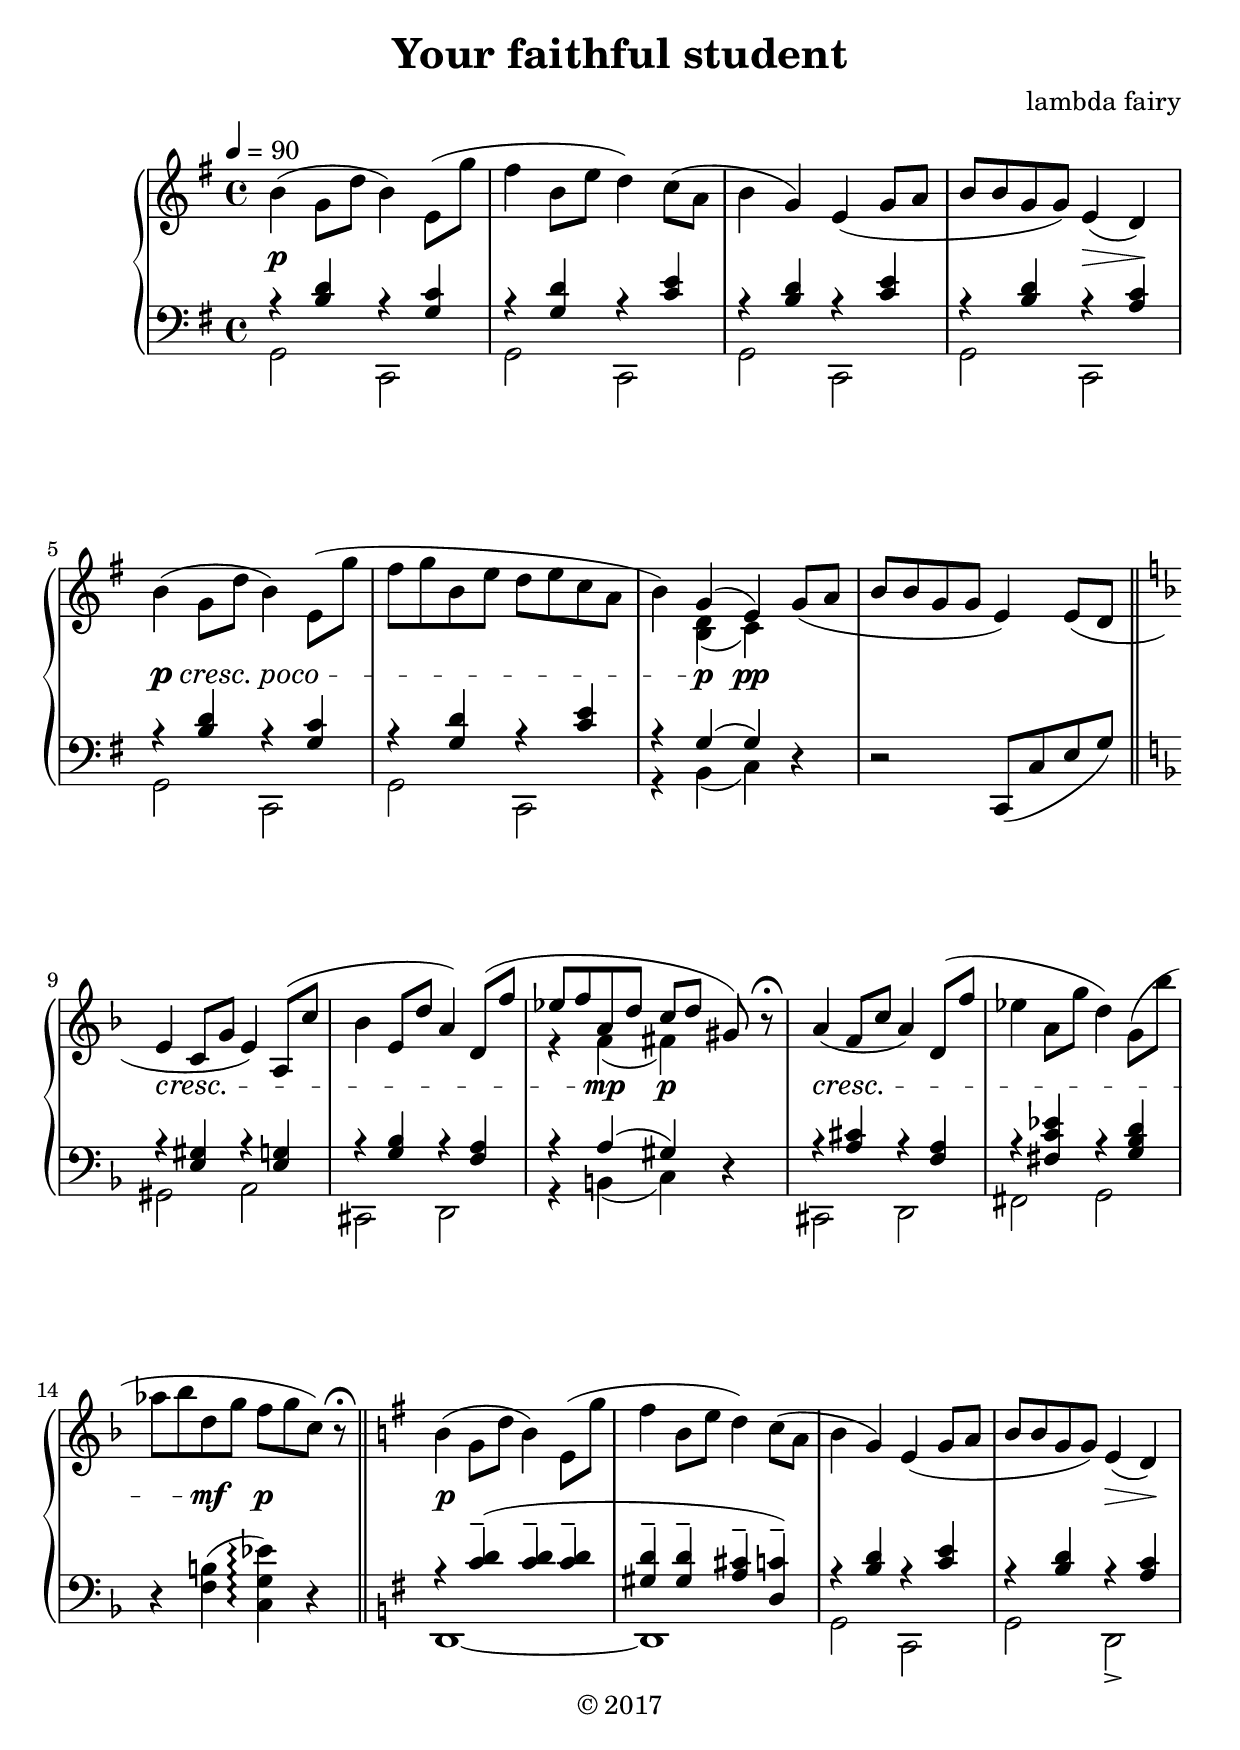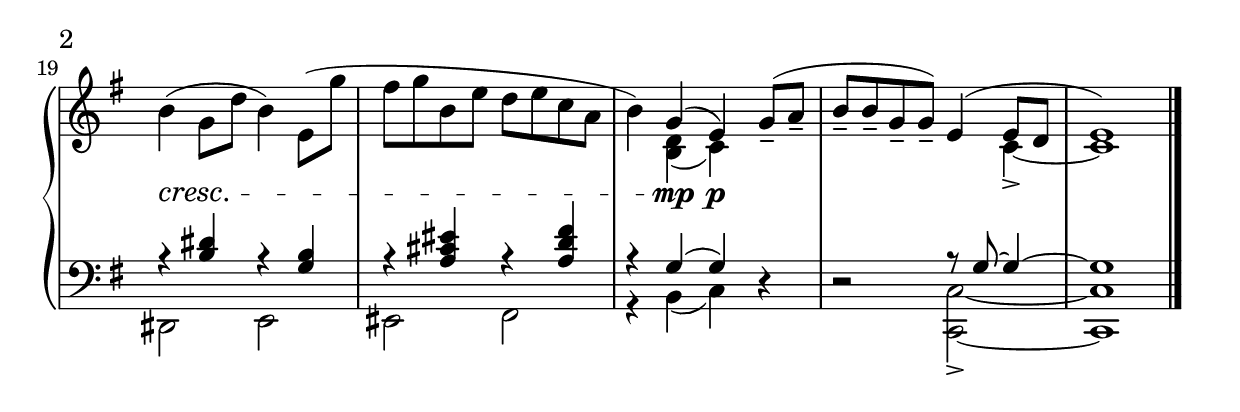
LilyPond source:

\version "2.18.2"

\include "articulate.ly"
\include "shared.ily"

#(set-global-staff-size 23)

\header {
    title = "Your faithful student"
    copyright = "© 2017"
    }

A = {
    \clef treble
    \set Staff.midiInstrument = #"acoustic grand"
    \tempo 4 = 90
    \key g \major

    \time 4/4

    \relative c'' {
        | b4( g8 d' b4) e,8( g'
        | fs4 b,8 e d4) c8( a
        | b4 g) e( g8 a
        | b b g g) e4( d)
        }

    \relative c'' {
        | b4( g8 d' b4) e,8( g'
        | fs8 g b, e d e c a
        | b4) << { g( e) } \\ { <b d>( c) } >> g'8( a
        | b b g g e4)
        }

    \relative c' {
        e8( d
        \key d \minor
        \bar "||"
        | e4 c8 g' e4) a,8( c'
        | bf4 e,8 d' a4)
        << { d,8( f'
            | ef8 f a, d c[ d] gs,)
            }
        \\ { s4
            | r f( fs) s8
            } >>
        r8\fermata
        }

    \relative f' {
        | a4( f8 c' a4) d,8( f'
        | ef4 a,8 g' d4) g,8( bf'
        | af bf d, g f g c,) r\fermata
        }

    \key g \major
    \bar "||"
    \relative c'' {
        | b4( g8 d' b4) e,8( g'
        | fs4 b,8 e d4) c8( a
        | b4 g) e( g8 a
        | b b g g) e4( d)
        }

    \relative c'' {
        | b4( g8 d' b4) e,8( g'
        | fs8 g b, e d e c a
        | b4) << { g( e) } \\ { <b d>( c) } >> \slurUp g'8(-- a--
        | b-- b-- g-- g)--
        << { e4( e8 d | e1) } \\ { s4 c-> ~ | c1 } >>
        }

    \bar "|."
    }

B = {
    \clef bass
    \set Staff.midiInstrument = #"acoustic grand"
    \key g \major

    << \relative g {
        | r4 <b d> r <g c>
        | r <g d'> r <c e>
        | r <b d> r <c e>
        | r <b d> r <a c>
        }
    \\ \relative g, {
        | g2 c,
        | g' c,
        | g' c,
        | g' c,
        } >>

    << \relative g {
        | r4 <b d> r <g c>
        | r <g d'> r <c e>
        | r g( g)
        }
    \\ \relative g, {
        | g2 c,
        | g' c,
        | r4 b'( c)
        } >>
    r4
    \relative c, {
        | r2 c8( c' e g)
        }

    \break
    \key d \minor
    << \relative c' {
        | r4 <e, gs> r <e g>
        | r <g bf> r <f a>
        | r a( gs)
        }
    \\ \relative c {
        | gs2 a
        | cs, d
        | r4 b'( c)
        } >>
    r4

    << \relative c' {
        | r4 <a cs> r <f a>
        | r <fs c' ef> r <g bf d>
        }
    \\ \relative c {
        | cs,2 d
        | fs g
        } >>
    \relative c {
        | r4 <f b>( <c g' ef'>)\arpeggio r
        }

    \key g \major
    << \relative g {
        | r4 <c d>(-- q-- q--
        | <gs d'>-- q-- <a cs>-- <d, c'>)--
        | r <b' d> r <c e>
        | r <b d> r <a c>
        }
    \\ \relative g, {
        | d1 ~
        | d1
        | g2 c,
        | g' d->
        } >>

    << \relative g {
        | r4 <b ds> r <g b>
        | r <a cs es> r <a d fs>
        | r g( g)
        }
    \\ \relative g, {
        | ds2 e
        | es fs
        | r4 b( c)
        } >>
    r4
    | r2
    << \relative g {
        r8 g ~ g4 ~
        | g1
        }
    \\ \relative c, {
        <c c'>2-> ~
        | q1
        } >>

    }

dynamics = {
    | s1\p
    | s
    | s2 s
    | s s4\> s\!

    \set crescendoText = \markup { \dynamic p \italic { cresc. poco } }
    \set crescendoSpanner = #'text
    | s1\<
    | s1
    | s4 s\p s\pp s
    | s2 s

    \set crescendoText = \markup { \italic { cresc. } }
    \set crescendoSpanner = #'text
    | s1\<
    | s
    | s4 s\mp s\p s

    | s1\<
    | s
    | s4 s\mf s\p s

    | s1\p
    | s
    | s
    | s2 s4\> s\!

    | s1\<
    | s
    | s4 s\mp s\p
    }

stuff = <<
    \new PianoStaff <<
        \new Staff = "A" { \A }
        \new Dynamics \dynamics
        \new Staff = "B" { \B }
        >>
    >>

\score {
    \stuff
    \layout { }
    }

\score {
    \articulate \stuff
    \midi { }
    }
